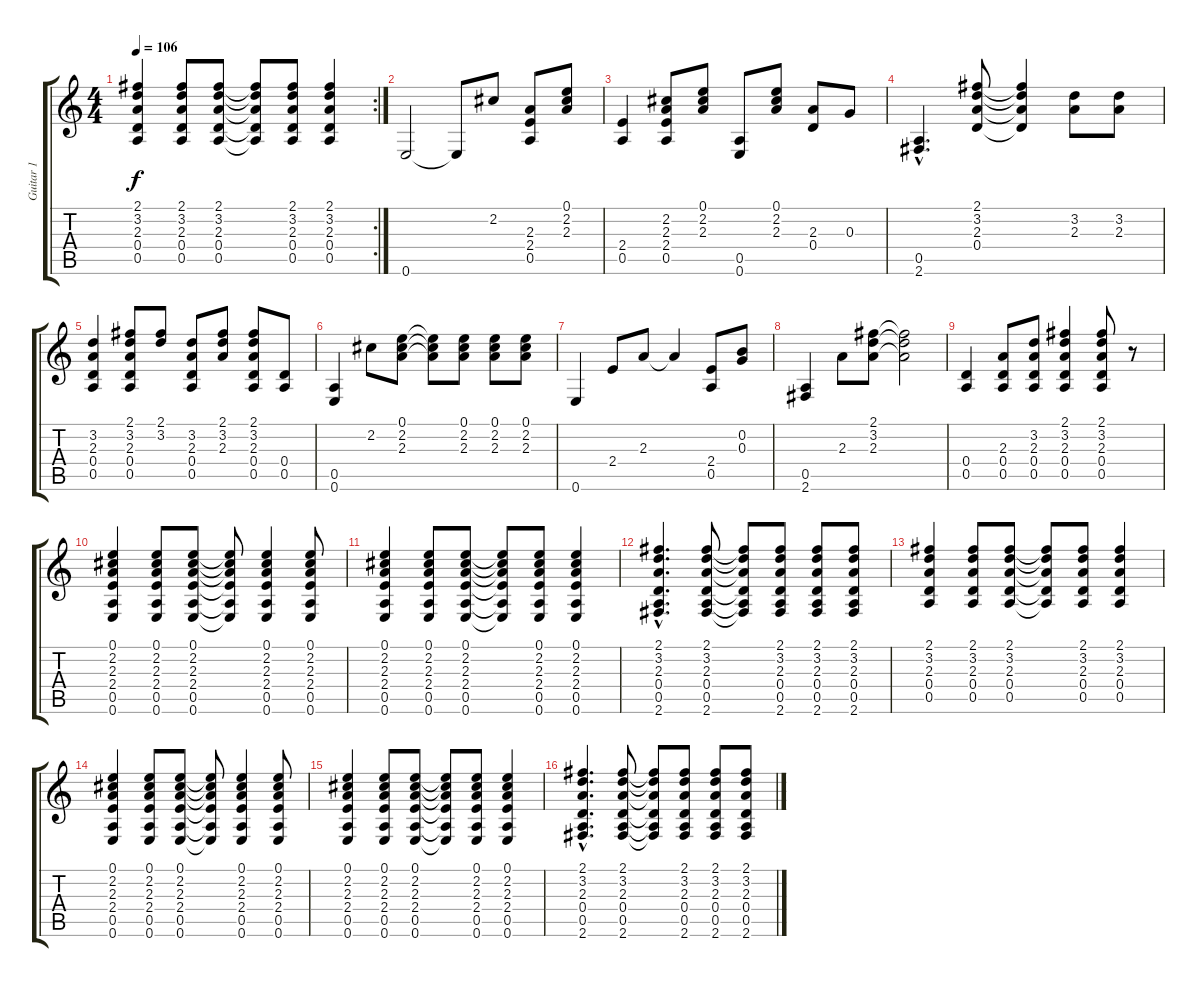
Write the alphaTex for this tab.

\track ("Guitar 1" "Guitar 1") {instrument acousticguitarsteel}
\staff {score tabs}
\tuning (E4 B3 G3 D3 A2 E2) {hide}
\rc 2
\ts (4 4)
\tempo 106
\clef g2
\ks c
(2.1 3.2 2.3 0.4 0.5).4{dy f} (2.1 3.2 2.3 0.4 0.5).8 (2.1 3.2 2.3 0.4 0.5).8 (2.1{t} 3.2{t} 2.3{t} 0.4{t} 0.5{t}).8 (2.1 3.2 2.3 0.4 0.5).8 (2.1 3.2 2.3 0.4 0.5).4 |
0.6.2 0.6{t}.8 2.2.8 (2.3 2.4 0.5).8 (0.1 2.2 2.3).8 |
(2.4 0.5).4 (2.2 2.3 2.4 0.5).8 (0.1 2.2 2.3).8 (0.5 0.6).8 (0.1 2.2 2.3).8 (2.3 0.4).8 0.3.8 |
(0.5{hac} 2.6{hac}).4{d} (2.1 3.2 2.3 0.4).8 (2.1{t} 3.2{t} 2.3{t} 0.4{t}).4 (3.2 2.3).8 (3.2 2.3).8 |
(3.2 2.3 0.4 0.5).4 (2.1 3.2 2.3 0.4 0.5).8 (2.1 3.2).8 (3.2 2.3 0.4 0.5).8 (2.1 3.2 2.3).8 (2.1 3.2 2.3 0.4 0.5).8 (0.4 0.5).8 |
(0.5 0.6).4 2.2.8 (0.1 2.2 2.3).8 (0.1{t} 2.2{t} 2.3{t}).8 (0.1 2.2 2.3).8 (0.1 2.2 2.3).8 (0.1 2.2 2.3).8 |
0.6.4 2.4.8 2.3.8 2.3{t}.4 (2.4 0.5).8 (0.2 0.3).8 |
(0.5 2.6).4 2.3.8 (2.1 3.2 2.3).8 (2.1{t} 3.2{t} 2.3{t}).2 |
(0.4 0.5).4 (2.3 0.4 0.5).8 (3.2 2.3 0.4 0.5).8 (2.1 3.2 2.3 0.4 0.5).4 (2.1 3.2 2.3 0.4 0.5).8 r.8 |
(0.1 2.2 2.3 2.4 0.5 0.6).4 (0.1 2.2 2.3 2.4 0.5 0.6).8 (0.1 2.2 2.3 2.4 0.5 0.6).8 (0.1{t} 2.2{t} 2.3{t} 2.4{t} 0.5{t} 0.6{t}).8 (0.1 2.2 2.3 2.4 0.5 0.6).4 (0.1 2.2 2.3 2.4 0.5 0.6).8 |
(0.1 2.2 2.3 2.4 0.5 0.6).4 (0.1 2.2 2.3 2.4 0.5 0.6).8 (0.1 2.2 2.3 2.4 0.5 0.6).8 (0.1{t} 2.2{t} 2.3{t} 2.4{t} 0.5{t} 0.6{t}).8 (0.1 2.2 2.3 2.4 0.5 0.6).8 (0.1 2.2 2.3 2.4 0.5 0.6).4 |
(2.1{hac} 3.2{hac} 2.3{hac} 0.4{hac} 0.5{hac} 2.6{hac}).4{d} (2.1 3.2 2.3 0.4 0.5 2.6).8 (2.1{t} 3.2{t} 2.3{t} 0.4{t} 0.5{t} 2.6{t}).8 (2.1 3.2 2.3 0.4 0.5 2.6).8 (2.1 3.2 2.3 0.4 0.5 2.6).8 (2.1 3.2 2.3 0.4 0.5 2.6).8 |
(2.1 3.2 2.3 0.4 0.5).4 (2.1 3.2 2.3 0.4 0.5).8 (2.1 3.2 2.3 0.4 0.5).8 (2.1{t} 3.2{t} 2.3{t} 0.4{t} 0.5{t}).8 (2.1 3.2 2.3 0.4 0.5).8 (2.1 3.2 2.3 0.4 0.5).4 |
(0.1 2.2 2.3 2.4 0.5 0.6).4 (0.1 2.2 2.3 2.4 0.5 0.6).8 (0.1 2.2 2.3 2.4 0.5 0.6).8 (0.1{t} 2.2{t} 2.3{t} 2.4{t} 0.5{t} 0.6{t}).8 (0.1 2.2 2.3 2.4 0.5 0.6).4 (0.1 2.2 2.3 2.4 0.5 0.6).8 |
(0.1 2.2 2.3 2.4 0.5 0.6).4 (0.1 2.2 2.3 2.4 0.5 0.6).8 (0.1 2.2 2.3 2.4 0.5 0.6).8 (0.1{t} 2.2{t} 2.3{t} 2.4{t} 0.5{t} 0.6{t}).8 (0.1 2.2 2.3 2.4 0.5 0.6).8 (0.1 2.2 2.3 2.4 0.5 0.6).4 |
(2.1{hac} 3.2{hac} 2.3{hac} 0.4{hac} 0.5{hac} 2.6{hac}).4{d} (2.1 3.2 2.3 0.4 0.5 2.6).8 (2.1{t} 3.2{t} 2.3{t} 0.4{t} 0.5{t} 2.6{t}).8 (2.1 3.2 2.3 0.4 0.5 2.6).8 (2.1 3.2 2.3 0.4 0.5 2.6).8 (2.1 3.2 2.3 0.4 0.5 2.6).8
